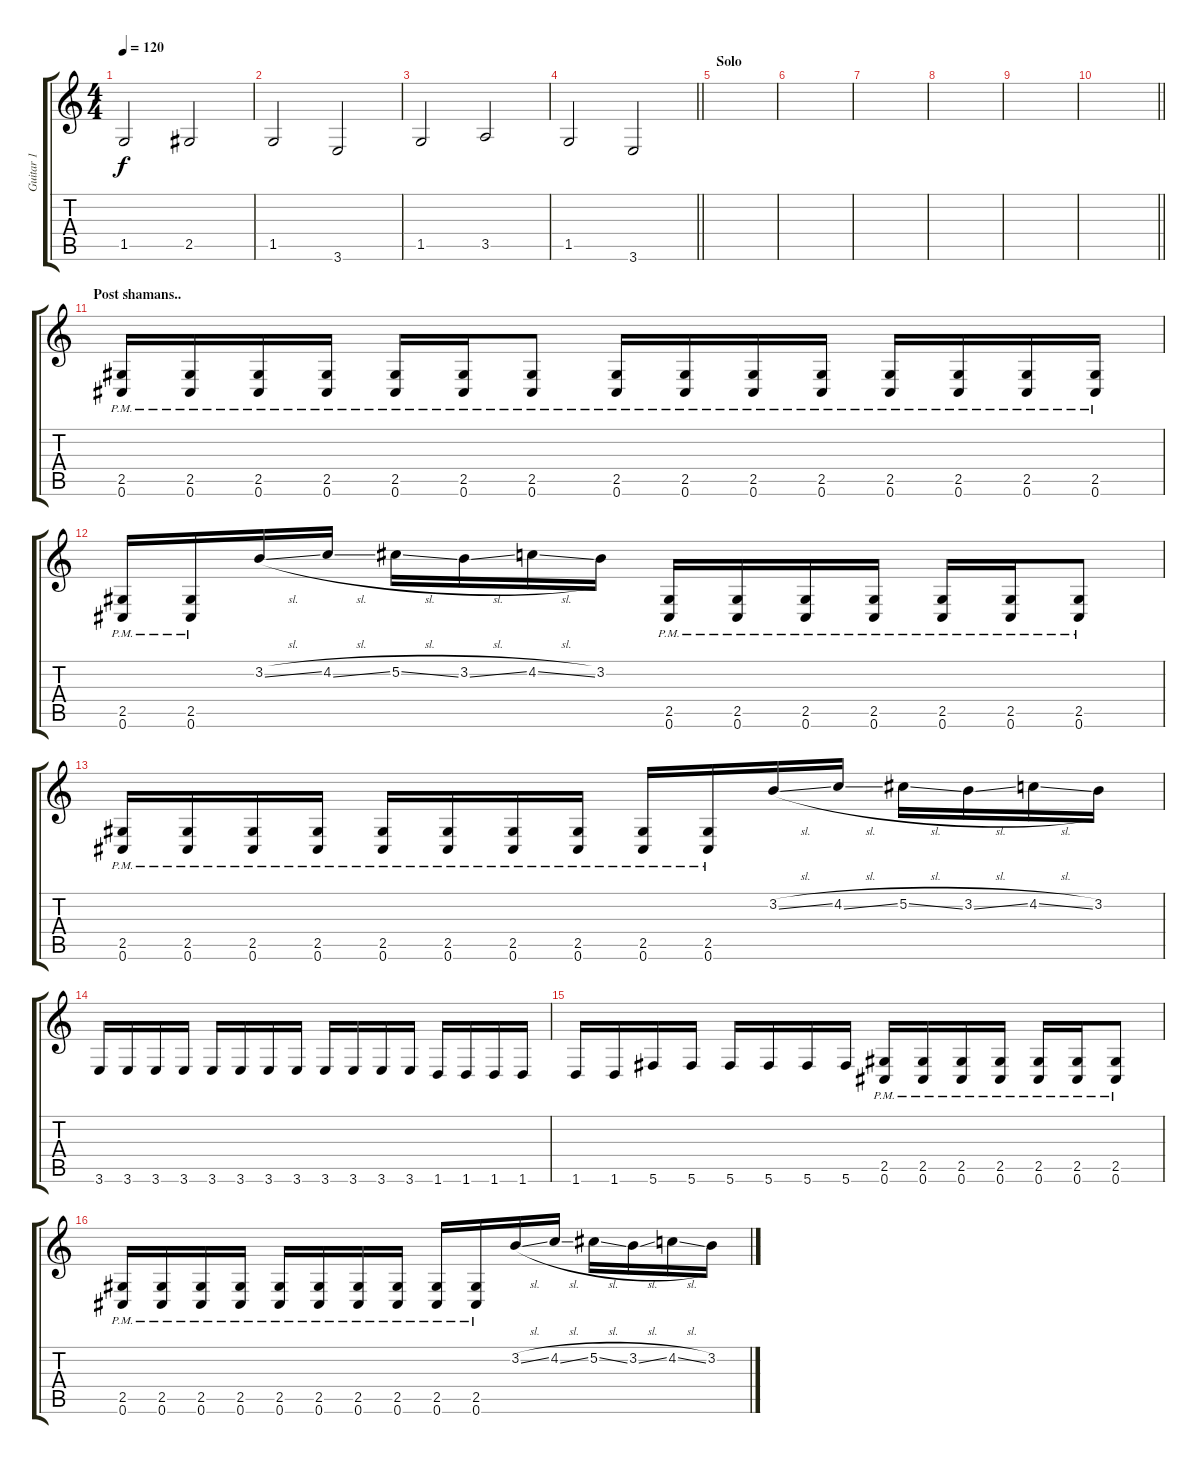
\track ("Guitar 1" "Guitar 1") {instrument distortionguitar}
\staff {score tabs}
\tuning (Db4 Ab3 E3 B2 Gb2 Db2) {hide}
\ts (4 4)
\tempo 120
\clef g2
\ks c
1.5.2{dy f} 2.5.2 |
1.5.2 3.6.2 |
1.5.2 3.5.2 |
\barLineRight lightlight
1.5.2 3.6.2 |
\section ("" "Solo")
|
|
|
|
|
\barLineRight lightlight
|
\section ("" "Post shamans..")
(2.5{pm} 0.6{pm}).16 (2.5{pm} 0.6{pm}).16 (2.5{pm} 0.6{pm}).16 (2.5{pm} 0.6{pm}).16 (2.5{pm} 0.6{pm}).16 (2.5{pm} 0.6{pm}).16 (2.5{pm} 0.6{pm}).8 (2.5{pm} 0.6{pm}).16 (2.5{pm} 0.6{pm}).16 (2.5{pm} 0.6{pm}).16 (2.5{pm} 0.6{pm}).16 (2.5{pm} 0.6{pm}).16 (2.5{pm} 0.6{pm}).16 (2.5{pm} 0.6{pm}).16 (2.5{pm} 0.6{pm}).16 |
(2.5{pm} 0.6{pm}).16 (2.5{pm} 0.6{pm}).16 3.2{sl}.16 4.2{sl}.16 5.2{sl}.16 3.2{sl}.16 4.2{sl}.16 3.2.16 (2.5{pm} 0.6{pm}).16 (2.5{pm} 0.6{pm}).16 (2.5{pm} 0.6{pm}).16 (2.5{pm} 0.6{pm}).16 (2.5{pm} 0.6{pm}).16 (2.5{pm} 0.6{pm}).16 (2.5{pm} 0.6{pm}).8 |
(2.5{pm} 0.6{pm}).16 (2.5{pm} 0.6{pm}).16 (2.5{pm} 0.6{pm}).16 (2.5{pm} 0.6{pm}).16 (2.5{pm} 0.6{pm}).16 (2.5{pm} 0.6{pm}).16 (2.5{pm} 0.6{pm}).16 (2.5{pm} 0.6{pm}).16 (2.5{pm} 0.6{pm}).16 (2.5{pm} 0.6{pm}).16 3.2{sl}.16 4.2{sl}.16 5.2{sl}.16 3.2{sl}.16 4.2{sl}.16 3.2.16 |
3.6.16 3.6.16 3.6.16 3.6.16 3.6.16 3.6.16 3.6.16 3.6.16 3.6.16 3.6.16 3.6.16 3.6.16 1.6.16 1.6.16 1.6.16 1.6.16 |
1.6.16 1.6.16 5.6.16 5.6.16 5.6.16 5.6.16 5.6.16 5.6.16 (2.5{pm} 0.6{pm}).16 (2.5{pm} 0.6{pm}).16 (2.5{pm} 0.6{pm}).16 (2.5{pm} 0.6{pm}).16 (2.5{pm} 0.6{pm}).16 (2.5{pm} 0.6{pm}).16 (2.5{pm} 0.6{pm}).8 |
(2.5{pm} 0.6{pm}).16 (2.5{pm} 0.6{pm}).16 (2.5{pm} 0.6{pm}).16 (2.5{pm} 0.6{pm}).16 (2.5{pm} 0.6{pm}).16 (2.5{pm} 0.6{pm}).16 (2.5{pm} 0.6{pm}).16 (2.5{pm} 0.6{pm}).16 (2.5{pm} 0.6{pm}).16 (2.5{pm} 0.6{pm}).16 3.2{sl}.16 4.2{sl}.16 5.2{sl}.16 3.2{sl}.16 4.2{sl}.16 3.2.16
